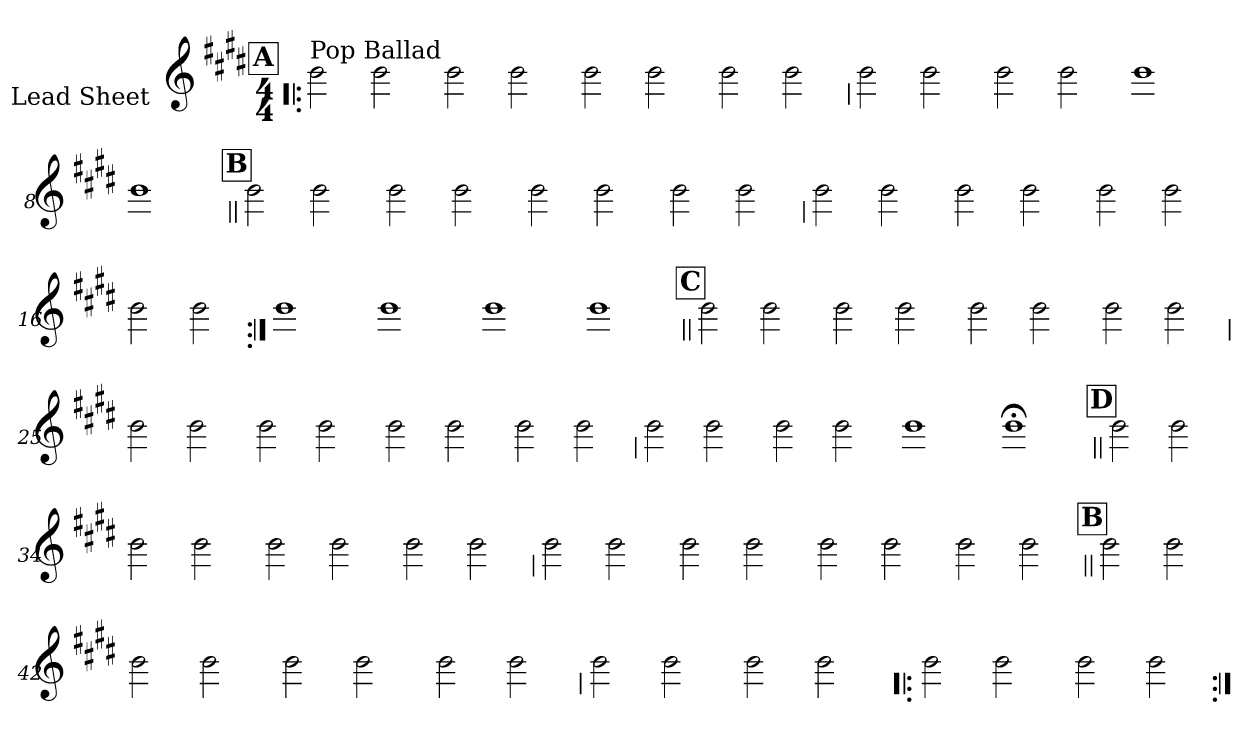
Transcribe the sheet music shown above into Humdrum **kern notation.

**kern
*part1
*staff1
*I"Lead Sheet
*stria0
*clefG2
*k[f#c#g#d#]
*E:
*M4/4
*MM85
!!LO:REH:place=s1:a:t=A
=1!|:
!LO:TX:a:t=Pop Ballad
2b
2b
=2-
2b
2b
=3-
2b
2b
=4-
2b
2b
!!LO:LB:g=z
=5
2b
2b
=6-
2b
2b
=7-
1b
=8-
1b
!!LO:LB:g=z
!!LO:REH:place=s1:a:t=B
=9||
2b
2b
=10-
2b
2b
=11-
2b
2b
=12-
2b
2b
!!LO:LB:g=z
=13
2b
2b
=14-
2b
2b
=15-
2b
2b
=16-
2b
2b
!!LO:LB:g=z
=17:|!
1b
=18-
1b
=19-
1b
=20-
1b
!!LO:LB:g=z
!!LO:REH:place=s1:a:t=C
=21||
2b
2b
=22-
2b
2b
=23-
2b
2b
=24-
2b
2b
!!LO:LB:g=z
=25
2b
2b
=26-
2b
2b
=27-
2b
2b
=28-
2b
2b
!!LO:LB:g=z
=29
2b
2b
=30-
2b
2b
=31-
1b
=32-
1b;
!!LO:LB:g=z
!!LO:REH:place=s1:a:t=D
=33||
2b
2b
=34-
2b
2b
=35-
2b
2b
=36-
2b
2b
!!LO:LB:g=z
=37
2b
2b
=38-
2b
2b
=39-
2b
2b
=40-
2b
2b
!!LO:LB:g=z
!!LO:REH:place=s1:a:t=B
=41||
2b
2b
=42-
2b
2b
=43-
2b
2b
=44-
2b
2b
!!LO:LB:g=z
=45
2b
2b
=46-
2b
2b
=47!|:
2b
2b
=48-
2b
2b
=:|!
*-
